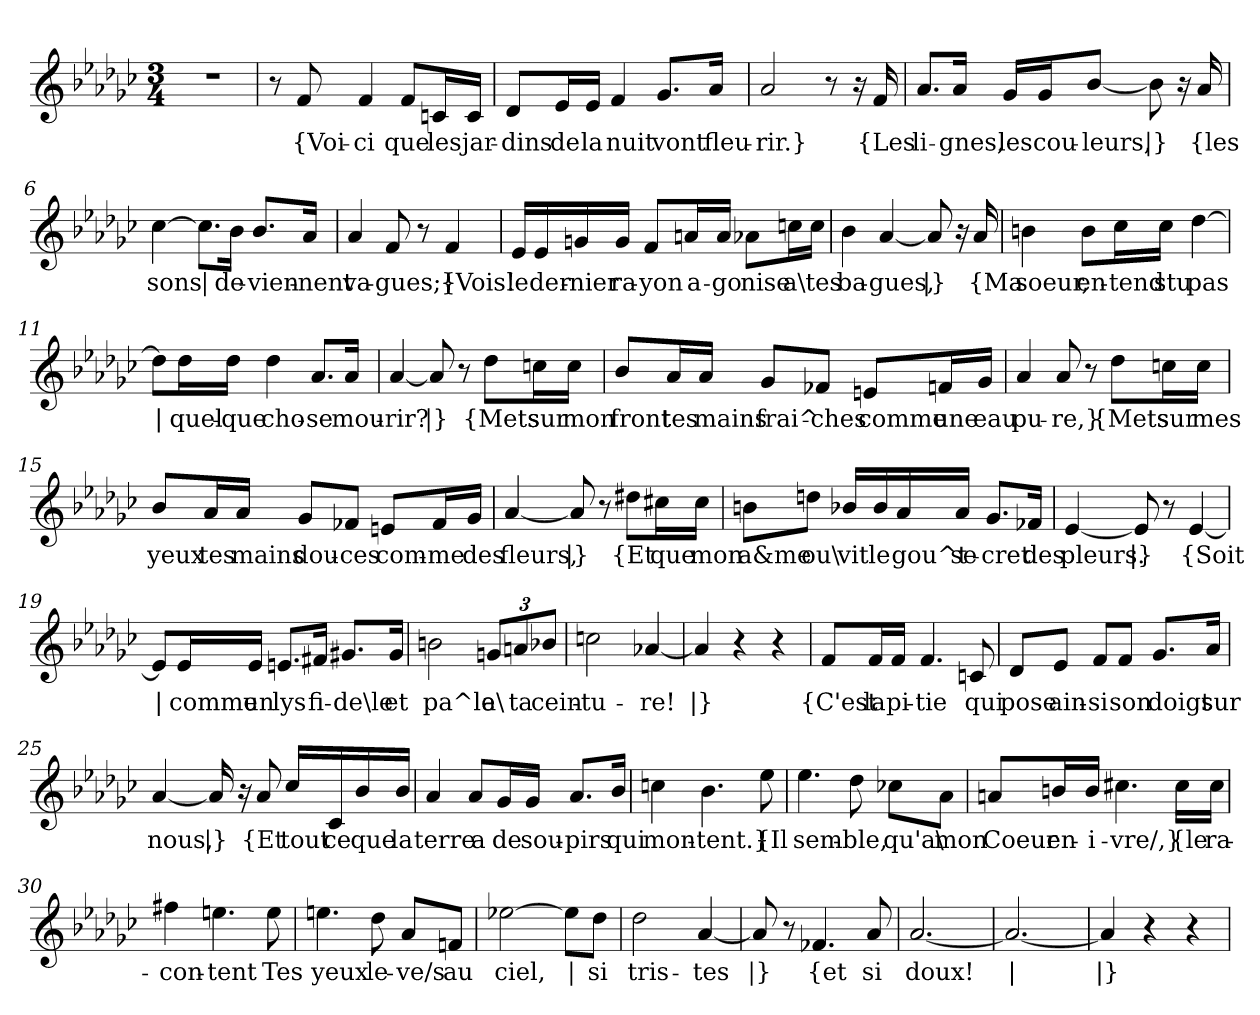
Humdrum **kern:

**kern	**text
*part1	*part1
*staff1	*staff1
*clefG2	*
*k[b-e-a-d-g-c-]	*
*M3/4	*
=1	=1
2.r	.
=2	=2
8r	.
!	!LO:LY:b
8f/	{Voi-
!	!LO:LY:b
4f/	-ci
!	!LO:LY:b
8f/L	que
!	!LO:LY:b
16cn/L	les
!	!LO:LY:b
16c/JJ	jar-
=3	=3
!	!LO:LY:b
8d-/L	dins
!	!LO:LY:b
16e-/L	de
!	!LO:LY:b
16e-/JJ	la
!	!LO:LY:b
4f/	nuit
!	!LO:LY:b
8.g-/L	vont
!	!LO:LY:b
16a-/Jk	fleu-
=4	=4
!	!LO:LY:b
2a-/	-rir.}
8r	.
16r	.
!	!LO:LY:b
16f/	{Les
=5	=5
!	!LO:LY:b
8.a-/L	li-
!	!LO:LY:b
16a-/Jk	-gnes,
!	!LO:LY:b
16g-/LL	les
!	!LO:LY:b
16g-/J	cou-
!	!LO:LY:b
[8b-/J	-leurs,
!	!LO:LY:b
8b-\]	|}
16r	.
!	!LO:LY:b
16a-/	{les
!!LO:LB:g=z
=6	=6
!	!LO:LY:b
[4cc-\	sons
!	!LO:LY:b
8.cc-\L]	|
!	!LO:LY:b
16b-\Jk	de-
!	!LO:LY:b
8.b-/L	-vien-
!	!LO:LY:b
16a-/Jk	-nent
=7	=7
!	!LO:LY:b
4a-/	va-
!	!LO:LY:b
8f/	-gues;}
8r	.
!	!LO:LY:b
4f/	{Vois!
=8	=8
!	!LO:LY:b
16e-/LL	le
!	!LO:LY:b
16e-/	der-
!	!LO:LY:b
16gn/	-nier
!	!LO:LY:b
16g/JJ	ra-
!	!LO:LY:b
8f/L	-yon
!	!LO:LY:b
16an/L	a-
!	!LO:LY:b
16a/JJ	-go
!	!LO:LY:b
8a-X\L	-nise
!	!LO:LY:b
16ccn\L	a\
!	!LO:LY:b
16cc\JJ	tes
=9	=9
!	!LO:LY:b
4b-\	ba-
!	!LO:LY:b
[4a-/	-gues,
!	!LO:LY:b
8a-/]	|}
16r	.
!	!LO:LY:b
16a-/	{Ma
!!LO:LB:g=z
=10	=10
!	!LO:LY:b
4bn\	soeur,
!	!LO:LY:b
8b\L	en-
!	!LO:LY:b
16cc-\L	-tend
!	!LO:LY:b
16cc-\JJ	stu
!	!LO:LY:b
[4dd-\	pas
=11	=11
!	!LO:LY:b
8dd-\L]	|
!	!LO:LY:b
16dd-\L	quel-
!	!LO:LY:b
16dd-\JJ	-que
!	!LO:LY:b
4dd-\	cho-
!	!LO:LY:b
8.a-/L	-se
!	!LO:LY:b
16a-/Jk	mou-
=12	=12
!	!LO:LY:b
[4a-/	-rir?
!	!LO:LY:b
8a-/]	|}
8r	.
!	!LO:LY:b
8dd-\L	{Mets
!	!LO:LY:b
16ccn\L	sur
!	!LO:LY:b
16cc\JJ	mon
!!LO:LB:g=z
=13	=13
!	!LO:LY:b
8b-/L	front
!	!LO:LY:b
16a-/L	tes
!	!LO:LY:b
16a-/JJ	mains
!	!LO:LY:b
8g-/L	frai^-
!	!LO:LY:b
8f-X/J	-ches
!	!LO:LY:b
8en/L	comme
!	!LO:LY:b
16fn/L	une
!	!LO:LY:b
16g-/JJ	eau
=14	=14
!	!LO:LY:b
4a-/	pu-
!	!LO:LY:b
8a-/	-re,}
8r	.
!	!LO:LY:b
8dd-\L	{Mets
!	!LO:LY:b
16ccn\L	sur
!	!LO:LY:b
16cc\JJ	mes
!!LO:LB:g=z
=15	=15
!	!LO:LY:b
8b-/L	yeux
!	!LO:LY:b
16a-/L	tes
!	!LO:LY:b
16a-/JJ	mains
!	!LO:LY:b
8g-/L	dou-
!	!LO:LY:b
8f-X/J	-ces
!	!LO:LY:b
8en/L	com-
!	!LO:LY:b
16f-/L	-me
!	!LO:LY:b
16g-/JJ	des
=16	=16
!	!LO:LY:b
[4a-/	fleurs,
!	!LO:LY:b
8a-/]	|}
8r	.
!	!LO:LY:b
8dd#X\L	{Et
!	!LO:LY:b
16cc#X\L	que
!	!LO:LY:b
16cc#\JJ	mon
=17	=17
!	!LO:LY:b
8bn\L	a&me
!	!LO:LY:b
8ddn\J	ou\
!	!LO:LY:b
16b-X/LL	vit
!	!LO:LY:b
16b-/	le
!	!LO:LY:b
16a-/	gou^t
!	!LO:LY:b
16a-/JJ	se-
!	!LO:LY:b
8.g-/L	-cret
!	!LO:LY:b
16f-X/Jk	des
!!LO:LB:g=z
=18	=18
!	!LO:LY:b
[4e-/	pleurs.
!	!LO:LY:b
8e-/]	|}
8r	.
!	!LO:LY:b
[4e-/	{Soit
=19	=19
!	!LO:LY:b
8e-/L]	|
!	!LO:LY:b
16e-/L	comme
!	!LO:LY:b
16e-/JJ	un
!	!LO:LY:b
8.en/L	lys
!	!LO:LY:b
16f#X/Jk	fi-
!	!LO:LY:b
8.g#X/L	-de\le
!	!LO:LY:b
16g#/Jk	et
=20	=20
!	!LO:LY:b
2bn\	pa^le
*Xbrackettup	*
!	!LO:LY:b
12gn/L	a\
!	!LO:LY:b
12an/	ta
!	!LO:LY:b
12b-X/J	cein-
=21	=21
!	!LO:LY:b
2ccn\	-tu-
!	!LO:LY:b
[4a-X/	-re!
=22	=22
!	!LO:LY:b
4a-/]	|}
4r	.
4r	.
!!LO:LB:g=z
=23	=23
!	!LO:LY:b
8f/L	{C'est
!	!LO:LY:b
16f/L	la
!	!LO:LY:b
16f/JJ	pi-
!	!LO:LY:b
4.f/	-tie
!	!LO:LY:b
8cn/	qui
=24	=24
!	!LO:LY:b
8d-/L	pose
!	!LO:LY:b
8e-/J	ain-
!	!LO:LY:b
8f/L	-si
!	!LO:LY:b
8f/J	son
!	!LO:LY:b
8.g-/L	doigt
!	!LO:LY:b
16a-/Jk	sur
=25	=25
!	!LO:LY:b
[4a-/	nous,
!	!LO:LY:b
16a-/]	|}
16r	.
!	!LO:LY:b
8a-/	{Et
!	!LO:LY:b
16cc-/LL	tout
!	!LO:LY:b
16c-/	ce
!	!LO:LY:b
16b-/	que
!	!LO:LY:b
16b-/JJ	la
=26	=26
!	!LO:LY:b
4a-/	terre
!	!LO:LY:b
8a-/L	a
!	!LO:LY:b
16g-/L	de
!	!LO:LY:b
16g-/JJ	sou-
!	!LO:LY:b
8.a-/L	-pirs
!	!LO:LY:b
16b-/Jk	qui
!!LO:LB:g=z
=27	=27
!	!LO:LY:b
4ccn\	mon-
!	!LO:LY:b
4.b-\	-tent.}
!	!LO:LY:b
8ee-\	{Il
=28	=28
!	!LO:LY:b
4.ee-\	sem-
!	!LO:LY:b
8dd-\	-ble,
!	!LO:LY:b
8cc-X\L	qu'a\
!	!LO:LY:b
8a-\J	mon
=29	=29
!	!LO:LY:b
8an/L	Coeur
!	!LO:LY:b
16bn/L	en-
!	!LO:LY:b
16b/JJ	-i-
!	!LO:LY:b
4.cc#X\	-vre/,}
!	!LO:LY:b
16cc#\LL	{le
!	!LO:LY:b
16cc#\JJ	ra-
=30	=30
!	!LO:LY:b
4ff#X\	-con-
!	!LO:LY:b
4.een\	-tent
!	!LO:LY:b
8ee\	Tes
=31	=31
!	!LO:LY:b
4.een\	yeux
!	!LO:LY:b
8dd-\	le-
!	!LO:LY:b
8a-/L	-ve/s
!	!LO:LY:b
8fn/J	au
!!LO:LB:g=z
=32	=32
!	!LO:LY:b
[2ee-X\	ciel,
!	!LO:LY:b
8ee-\L]	|
!	!LO:LY:b
8dd-\J	si
=33	=33
!	!LO:LY:b
2dd-\	tris-
!	!LO:LY:b
[4a-/	-tes
=34	=34
!	!LO:LY:b
8a-/]	|}
8r	.
!	!LO:LY:b
4.f-X/	{et
!	!LO:LY:b
8a-/	si
=35	=35
!	!LO:LY:b
[2.a-/	doux!
=36	=36
!	!LO:LY:b
2.a-/_	|
=37	=37
!	!LO:LY:b
4a-/]	|}
4r	.
4r	.
=	=
*-	*-
